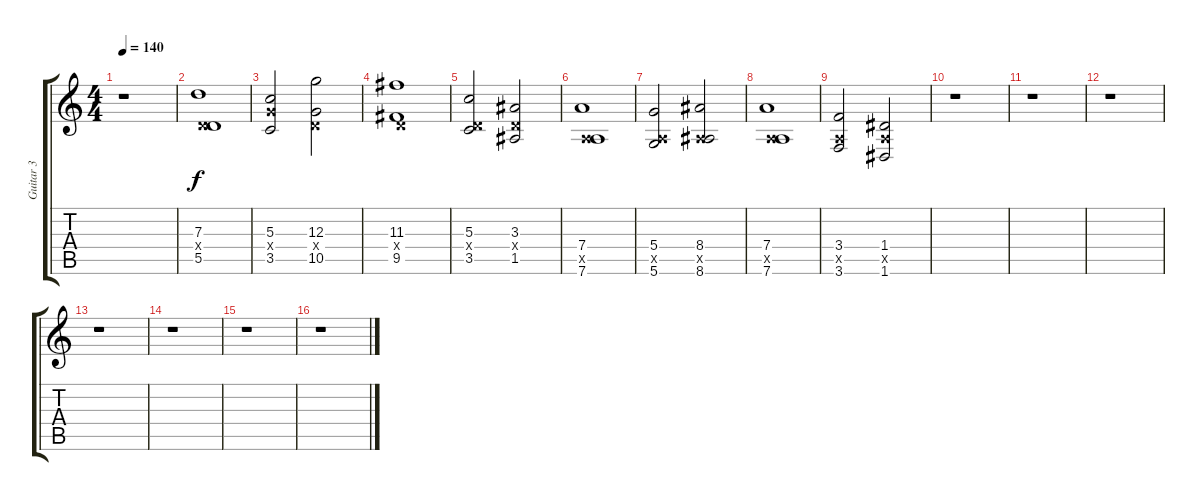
\track ("Guitar 3" "Guitar 3") {instrument distortionguitar}
\staff {score tabs}
\tuning (E4 B3 G3 D3 A2 D2) {hide}
\ts (4 4)
\tempo 140
\clef g2
\ks c
r.1{dy f} |
(7.3 0.4{x} 5.5).1{volume 16} |
(5.3 5.4{x} 3.5).2 (12.3 0.4{x} 10.5).2 |
(11.3 0.4{x} 9.5).1 |
(5.3 0.4{x} 3.5).2 (3.3 0.4{x} 1.5).2 |
(7.4 0.5{x} 7.6).1 |
(5.4 0.5{x} 5.6).2 (8.4 0.5{x} 8.6).2 |
(7.4 0.5{x} 7.6).1 |
(3.4 0.5{x} 3.6).2 (1.4 0.5{x} 1.6).2 |
r.1 |
r.1 |
r.1 |
r.1 |
r.1 |
r.1 |
r.1
